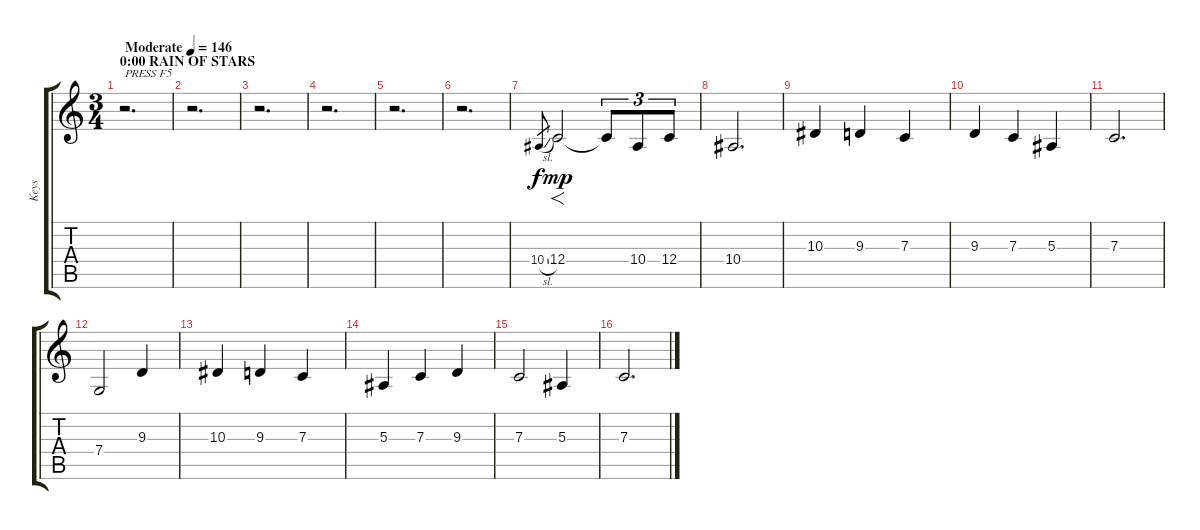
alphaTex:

\track ("Keys" "Keys") {instrument pad3polysynth}
\staff {score tabs}
\tuning (D4 A3 F3 C3 G2 C2) {hide}
\ts (3 4)
\section ("" "0:00 RAIN OF STARS")
\tempo (146 "Moderate")
\clef g2
\ks c
r.2{d txt "PRESS F5" dy f instrument pad3polysynth} |
r.2{d} |
r.2{d} |
r.2{d} |
r.2{d} |
r.2{d} |
10.4{sl}.8{gr} 12.4.2{f dy mp} 12.4{t}.8{tu (3 2)} 10.4.8{tu (3 2)} 12.4.8{tu (3 2)} |
10.4.2{d} |
10.3.4 9.3.4 7.3.4 |
9.3.4 7.3.4 5.3.4 |
7.3.2{d} |
7.4.2 9.3.4 |
10.3.4 9.3.4 7.3.4 |
5.3.4 7.3.4 9.3.4 |
7.3.2 5.3.4 |
7.3.2{d}
